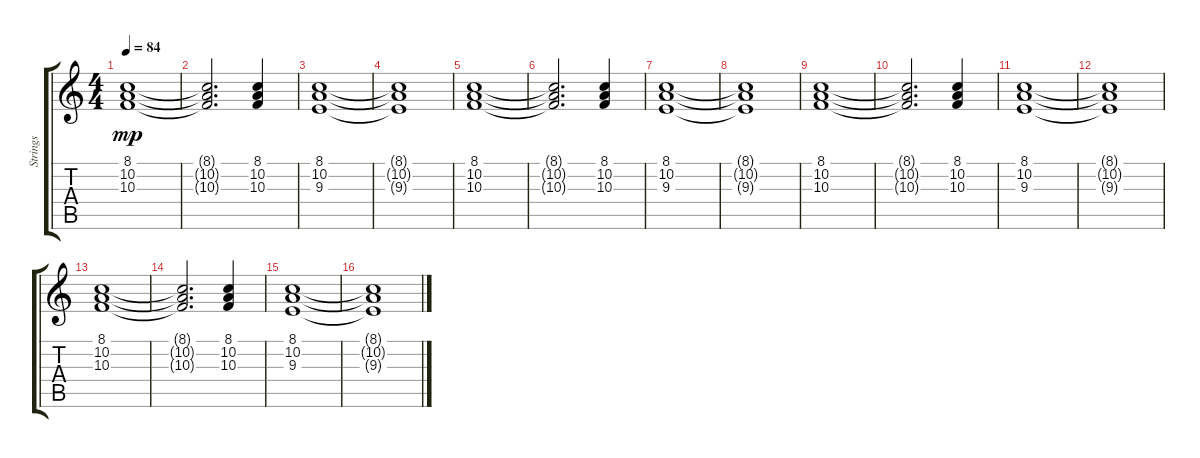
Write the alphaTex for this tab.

\track ("Strings" "Strings") {instrument stringensemble1}
\staff {score tabs}
\tuning (E4 B3 G3 D3 A2 E2) {hide}
\ts (4 4)
\tempo 84
\clef g2
\ks c
(8.1 10.2 10.3).1{dy mp} |
(8.1{t} 10.2{t} 10.3{t}).2{d} (8.1 10.2 10.3).4 |
(8.1 10.2 9.3).1 |
(8.1{t} 10.2{t} 9.3{t}).1 |
(8.1 10.2 10.3).1 |
(8.1{t} 10.2{t} 10.3{t}).2{d} (8.1 10.2 10.3).4 |
(8.1 10.2 9.3).1 |
(8.1{t} 10.2{t} 9.3{t}).1 |
(8.1 10.2 10.3).1 |
(8.1{t} 10.2{t} 10.3{t}).2{d} (8.1 10.2 10.3).4 |
(8.1 10.2 9.3).1 |
(8.1{t} 10.2{t} 9.3{t}).1 |
(8.1 10.2 10.3).1 |
(8.1{t} 10.2{t} 10.3{t}).2{d} (8.1 10.2 10.3).4 |
(8.1 10.2 9.3).1 |
(8.1{t} 10.2{t} 9.3{t}).1
